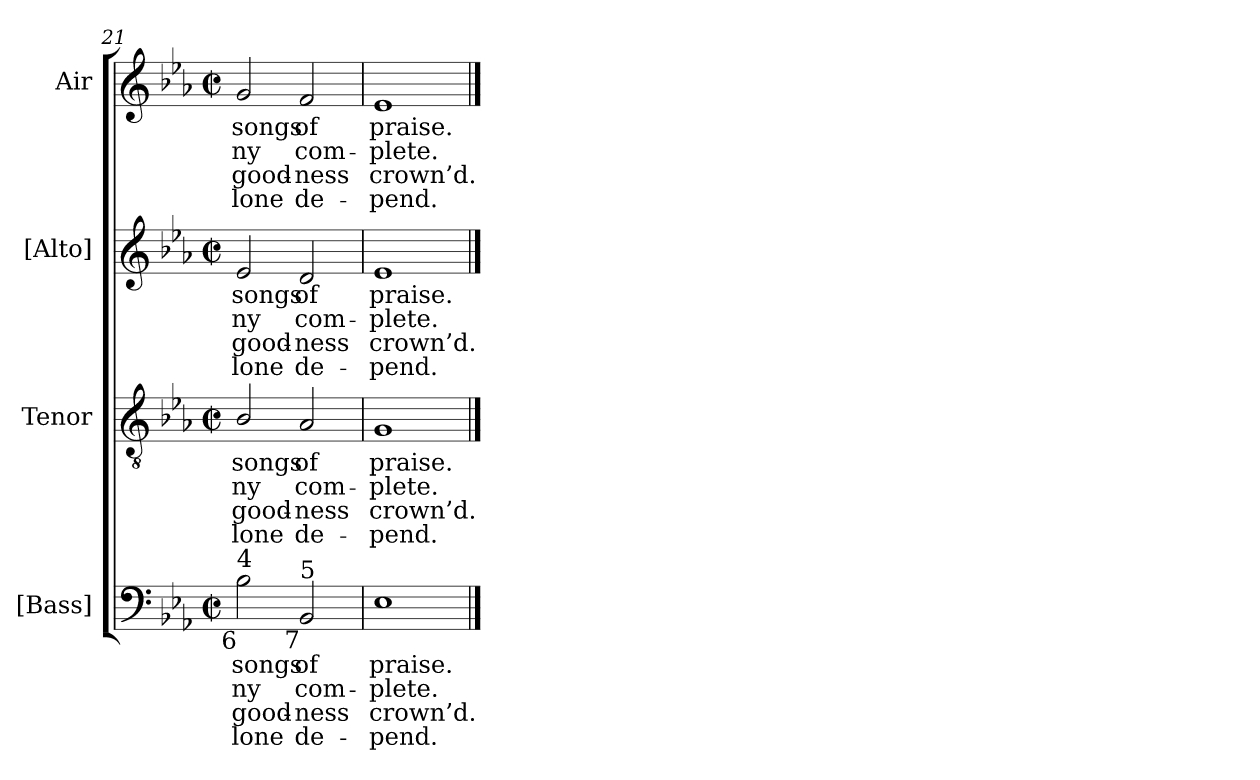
**kern	**text	**text	**text	**text	**kern	**text	**text	**text	**text	**kern	**text	**text	**text	**text	**kern	**text	**text	**text	**text
*part4	*part4	*part4	*part4	*part4	*part3	*part3	*part3	*part3	*part3	*part2	*part2	*part2	*part2	*part2	*part1	*part1	*part1	*part1	*part1
*staff4	*staff4	*staff4	*staff4	*staff4	*staff3	*staff3	*staff3	*staff3	*staff3	*staff2	*staff2	*staff2	*staff2	*staff2	*staff1	*staff1	*staff1	*staff1	*staff1
*I"[Bass]	*	*	*	*	*I"Tenor	*	*	*	*	*I"[Alto]	*	*	*	*	*I"Air	*	*	*	*
*I'B.	*	*	*	*	*I'T.	*	*	*	*	*I'A.	*	*	*	*	*	*	*	*	*
*clefF4	*	*	*	*	*clefGv2	*	*	*	*	*clefG2	*	*	*	*	*clefG2	*	*	*	*
*	*	*	*	*	*ITrd7c12	*	*	*	*	*	*	*	*	*	*	*	*	*	*
*k[b-e-a-]	*	*	*	*	*k[b-e-a-]	*	*	*	*	*k[b-e-a-]	*	*	*	*	*k[b-e-a-]	*	*	*	*
*E-:	*	*	*	*	*E-:	*	*	*	*	*E-:	*	*	*	*	*E-:	*	*	*	*
*M2/2	*	*	*	*	*M2/2	*	*	*	*	*M2/2	*	*	*	*	*M2/2	*	*	*	*
*met(c|)	*	*	*	*	*met(c|)	*	*	*	*	*met(c|)	*	*	*	*	*met(c|)	*	*	*	*
=21	=21	=21	=21	=21	=21	=21	=21	=21	=21	=21	=21	=21	=21	=21	=21	=21	=21	=21	=21
!	!LO:LY:b:color=#000000	!LO:LY:b:color=#000000	!LO:LY:b:color=#000000	!LO:LY:b:color=#000000	!	!	!	!	!	!	!	!	!	!	!	!	!	!	!
!	!	!	!	!	!	!LO:LY:b:color=#000000	!LO:LY:b:color=#000000	!LO:LY:b:color=#000000	!LO:LY:b:color=#000000	!	!	!	!	!	!	!	!	!	!
!	!	!	!	!	!	!	!	!	!	!	!LO:LY:b:color=#000000	!LO:LY:b:color=#000000	!LO:LY:b:color=#000000	!LO:LY:b:color=#000000	!	!	!	!	!
!LO:TX:b:rj:t=6	!	!	!	!	!	!	!	!	!	!	!	!	!	!	!	!	!	!	!
!LO:TX:t=4	!	!	!	!	!	!	!	!	!	!	!	!	!	!	!	!	!	!	!
!	!	!	!	!	!	!	!	!	!	!	!	!	!	!	!	!LO:LY:b:color=#000000	!LO:LY:b:color=#000000	!LO:LY:b:color=#000000	!LO:LY:b:color=#000000
2B-i\	songs	-ny	-good-	-lone	2BB-i/	songs	-ny	-good-	-lone	2e-i/	songs	-ny	-good-	-lone	2gi/	songs	-ny	-good-	-lone
!	!LO:LY:b:color=#000000	!LO:LY:b:color=#000000	!LO:LY:b:color=#000000	!LO:LY:b:color=#000000	!	!	!	!	!	!	!	!	!	!	!	!	!	!	!
!	!	!	!	!	!	!LO:LY:b:color=#000000	!LO:LY:b:color=#000000	!LO:LY:b:color=#000000	!LO:LY:b:color=#000000	!	!	!	!	!	!	!	!	!	!
!	!	!	!	!	!	!	!	!	!	!	!LO:LY:b:color=#000000	!LO:LY:b:color=#000000	!LO:LY:b:color=#000000	!LO:LY:b:color=#000000	!	!	!	!	!
!LO:TX:b:rj:t=7	!	!	!	!	!	!	!	!	!	!	!	!	!	!	!	!	!	!	!
!LO:TX:t=5	!	!	!	!	!	!	!	!	!	!	!	!	!	!	!	!	!	!	!
!	!	!	!	!	!	!	!	!	!	!	!	!	!	!	!	!LO:LY:b:color=#000000	!LO:LY:b:color=#000000	!LO:LY:b:color=#000000	!LO:LY:b:color=#000000
2BB-i/	of	com-	ness	de-	2AA-i/	of	com-	ness	de-	2di/	of	com-	ness	de-	2fi/	of	com-	ness	de-
=22	=22	=22	=22	=22	=22	=22	=22	=22	=22	=22	=22	=22	=22	=22	=22	=22	=22	=22	=22
!	!LO:LY:b:color=#000000	!LO:LY:b:color=#000000	!LO:LY:b:color=#000000	!LO:LY:b:color=#000000	!	!	!	!	!	!	!	!	!	!	!	!	!	!	!
!	!	!	!	!	!	!LO:LY:b:color=#000000	!LO:LY:b:color=#000000	!LO:LY:b:color=#000000	!LO:LY:b:color=#000000	!	!	!	!	!	!	!	!	!	!
!	!	!	!	!	!	!	!	!	!	!	!LO:LY:b:color=#000000	!LO:LY:b:color=#000000	!LO:LY:b:color=#000000	!LO:LY:b:color=#000000	!	!	!	!	!
!	!	!	!	!	!	!	!	!	!	!	!	!	!	!	!	!LO:LY:b:color=#000000	!LO:LY:b:color=#000000	!LO:LY:b:color=#000000	!LO:LY:b:color=#000000
1E-i	praise.	-plete.	-crown’d.	pend.	1GGi	praise.	-plete.	-crown’d.	pend.	1e-i	praise.	-plete.	-crown’d.	pend.	1e-i	praise.	-plete.	-crown’d.	pend.
==	==	==	==	==	==	==	==	==	==	==	==	==	==	==	==	==	==	==	==
*-	*-	*-	*-	*-	*-	*-	*-	*-	*-	*-	*-	*-	*-	*-	*-	*-	*-	*-	*-
